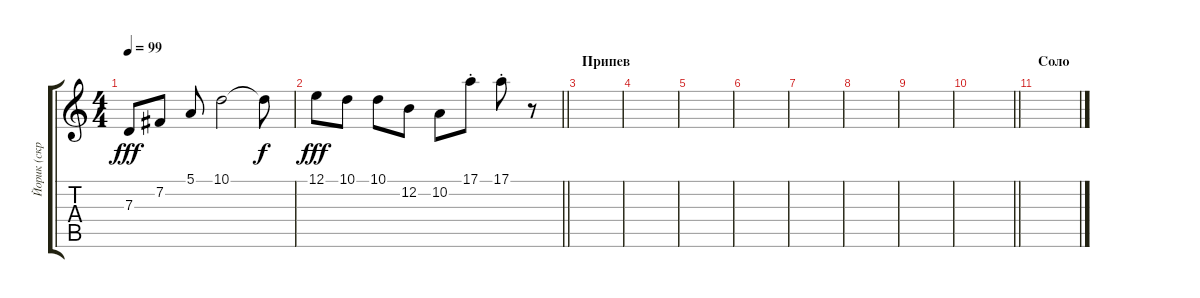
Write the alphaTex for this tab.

\track ("Йорик (скрипка)" "Йорик (скр") {instrument violin}
\staff {score tabs}
\tuning (E4 B3 G3 D3 A2 E2) {hide}
\ts (4 4)
\tempo 99
\clef g2
\ks c
7.3.8{dy fff} 7.2.8 5.1.8 10.1.2 10.1{t}.8{dy f} |
\barLineRight lightlight
12.1.8{dy fff} 10.1.8 10.1.8 12.2.8 10.2.8 17.1{st}.8 17.1{st}.8 r.8 |
\section ("" "Припев")
|
|
|
|
|
|
|
\barLineRight lightlight
|
\section ("" "Соло")
